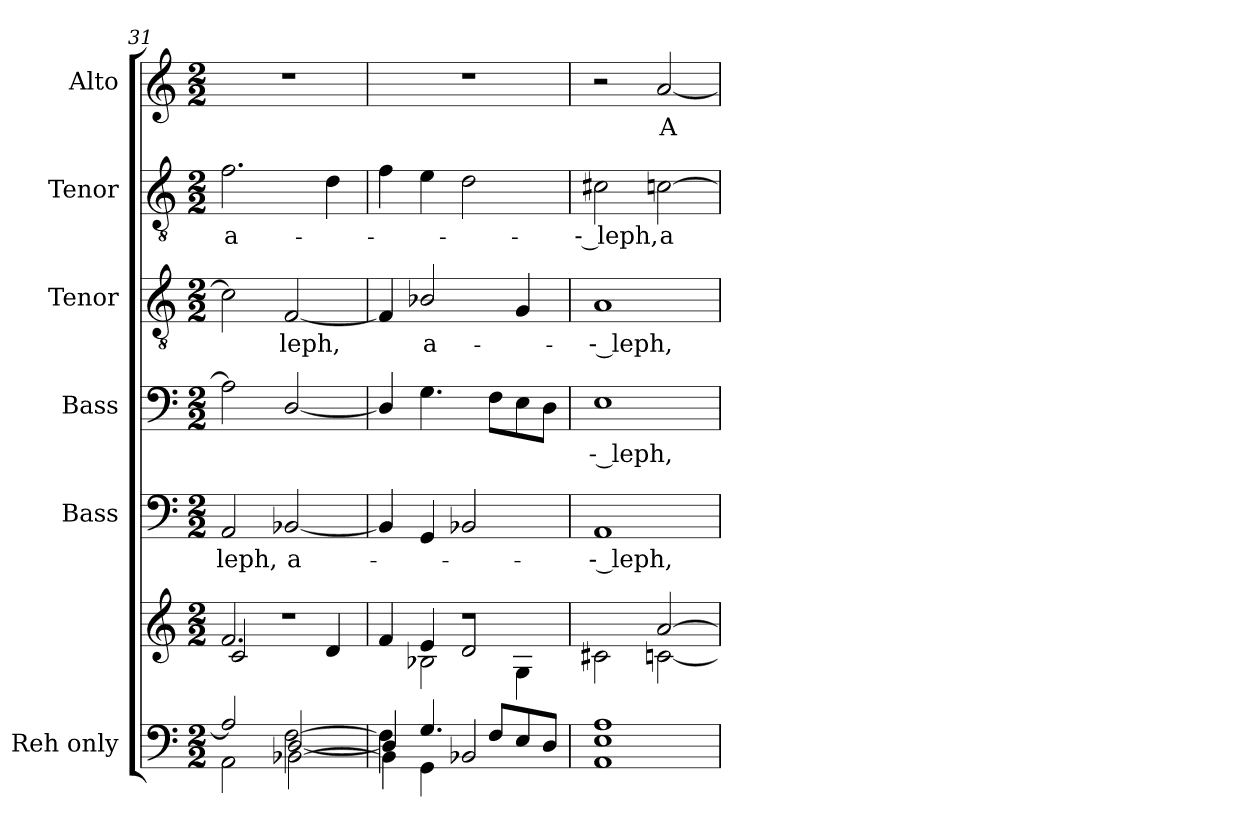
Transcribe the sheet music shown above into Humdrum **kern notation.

**kern	**kern	**kern	**text	**kern	**text	**kern	**text	**kern	**text	**kern	**text
*part6	*part6	*part5	*part5	*part4	*part4	*part3	*part3	*part2	*part2	*part1	*part1
*staff7	*staff6	*staff5	*staff5	*staff4	*staff4	*staff3	*staff3	*staff2	*staff2	*staff1	*staff1
*I"Reh only	*	*I"Bass	*	*I"Bass	*	*I"Tenor	*	*I"Tenor	*	*I"Alto	*
*	*	*I'B.	*	*I'B.	*	*I'T.	*	*I'T.	*	*I'A.	*
*clefF4	*clefG2	*clefF4	*	*clefF4	*	*clefGv2	*	*clefGv2	*	*clefG2	*
*	*	*	*	*	*	*ITrd7c12	*	*ITrd7c12	*	*	*
*k[]	*k[]	*k[]	*	*k[]	*	*k[]	*	*k[]	*	*k[]	*
*C:	*C:	*C:	*	*C:	*	*C:	*	*C:	*	*C:	*
*M2/2	*M2/2	*M2/2	*	*M2/2	*	*M2/2	*	*M2/2	*	*M2/2	*
=31	=31	=31	=31	=31	=31	=31	=31	=31	=31	=31	=31
*^	*^	*	*	*	*	*	*	*	*	*	*
*	*^	*	*^	*	*	*	*	*	*	*	*	*	*
!	!	!	!	!	!	!	!LO:LY:b:color=#000000	!	!	!	!	!	!	!	!
!	!	!	!	!	!	!	!	!	!	!	!	!	!LO:LY:b:color=#000000	!	!
2ryy	2Ai/]	2AAi\	1r	2.fi/	2ci/	2AAi/	-leph,	2Ai\]	.	2Ci\]	.	2.Fi\	a-	1r	.
!	!	!	!	!	!	!	!LO:LY:b:color=#000000	!	!	!	!	!	!	!	!
!	!	!	!	!	!	!	!	!	!	!	!LO:LY:b:color=#000000	!	!	!	!
[2Fi\	[2Di/	[2BB-Xi\	.	.	2ryy	[2BB-Xi/	a-	[2Di/	.	[2FFi/	-leph,	.	.	.	.
.	.	.	.	4di/	.	.	.	.	.	.	.	4Di\	.	.	.
=32	=32	=32	=32	=32	=32	=32	=32	=32	=32	=32	=32	=32	=32	=32	=32
4Fi\]	4Di/]	4BB-i\]	1r	4fi/	4ryy	4BB-i/]	.	4Di/]	.	4FFi/]	.	4Fi\	.	1r	.
!	!	!	!	!	!	!	!	!	!	!	!LO:LY:b:color=#000000	!	!	!	!
2.ryy	4.Gi/	4GGi\	.	4ei/	2B-Xi\	4GGi/	.	4.Gi\	.	2BB-Xi/	a-	4Ei\	.	.	.
.	.	2BB-Xi/	.	2di/	.	2BB-Xi/	.	.	.	.	.	2Di\	.	.	.
.	8Fi/L	.	.	.	.	.	.	8Fi\L	.	.	.	.	.	.	.
.	8Ei/	.	.	.	4Gi\	.	.	8Ei\	.	4GGi/	.	.	.	.	.
.	8Di/J	.	.	.	.	.	.	8Di\J	.	.	.	.	.	.	.
*	*	*	*	*v	*v	*	*	*	*	*	*	*	*	*	*
!!LO:LB:g=z
=33	=33	=33	=33	=33	=33	=33	=33	=33	=33	=33	=33	=33	=33	=33
!	!	!	!	!	!	!LO:LY:b:color=#000000	!	!	!	!	!	!	!	!
!	!	!	!	!	!	!	!	!LO:LY:b:color=#000000	!	!	!	!	!	!
!	!	!	!	!	!	!	!	!	!	!LO:LY:b:color=#000000	!	!	!	!
!	!	!	!	!	!	!	!	!	!	!	!	!LO:LY:b:color=#000000	!	!
1Ai	1Ei	1AAi	2ryy	2c#Xi\	1AAi	-- leph,	1Ei	-- leph,	1AAi	-- leph,-	2C#Xi\	-- leph,	2r	.
!	!	!	!	!	!	!	!	!	!	!	!	!LO:LY:b:color=#000000	!	!
!	!	!	!	!	!	!	!	!	!	!	!	!	!	!LO:LY:b:color=#000000
.	.	.	[2ai/	[2cni\	.	.	.	.	.	.	[2Cni\	a-	[2ai/	A-
*v	*v	*v	*	*	*	*	*	*	*	*	*	*	*	*
*	*v	*v	*	*	*	*	*	*	*	*	*	*
=	=	=	=	=	=	=	=	=	=	=	=
*-	*-	*-	*-	*-	*-	*-	*-	*-	*-	*-	*-
